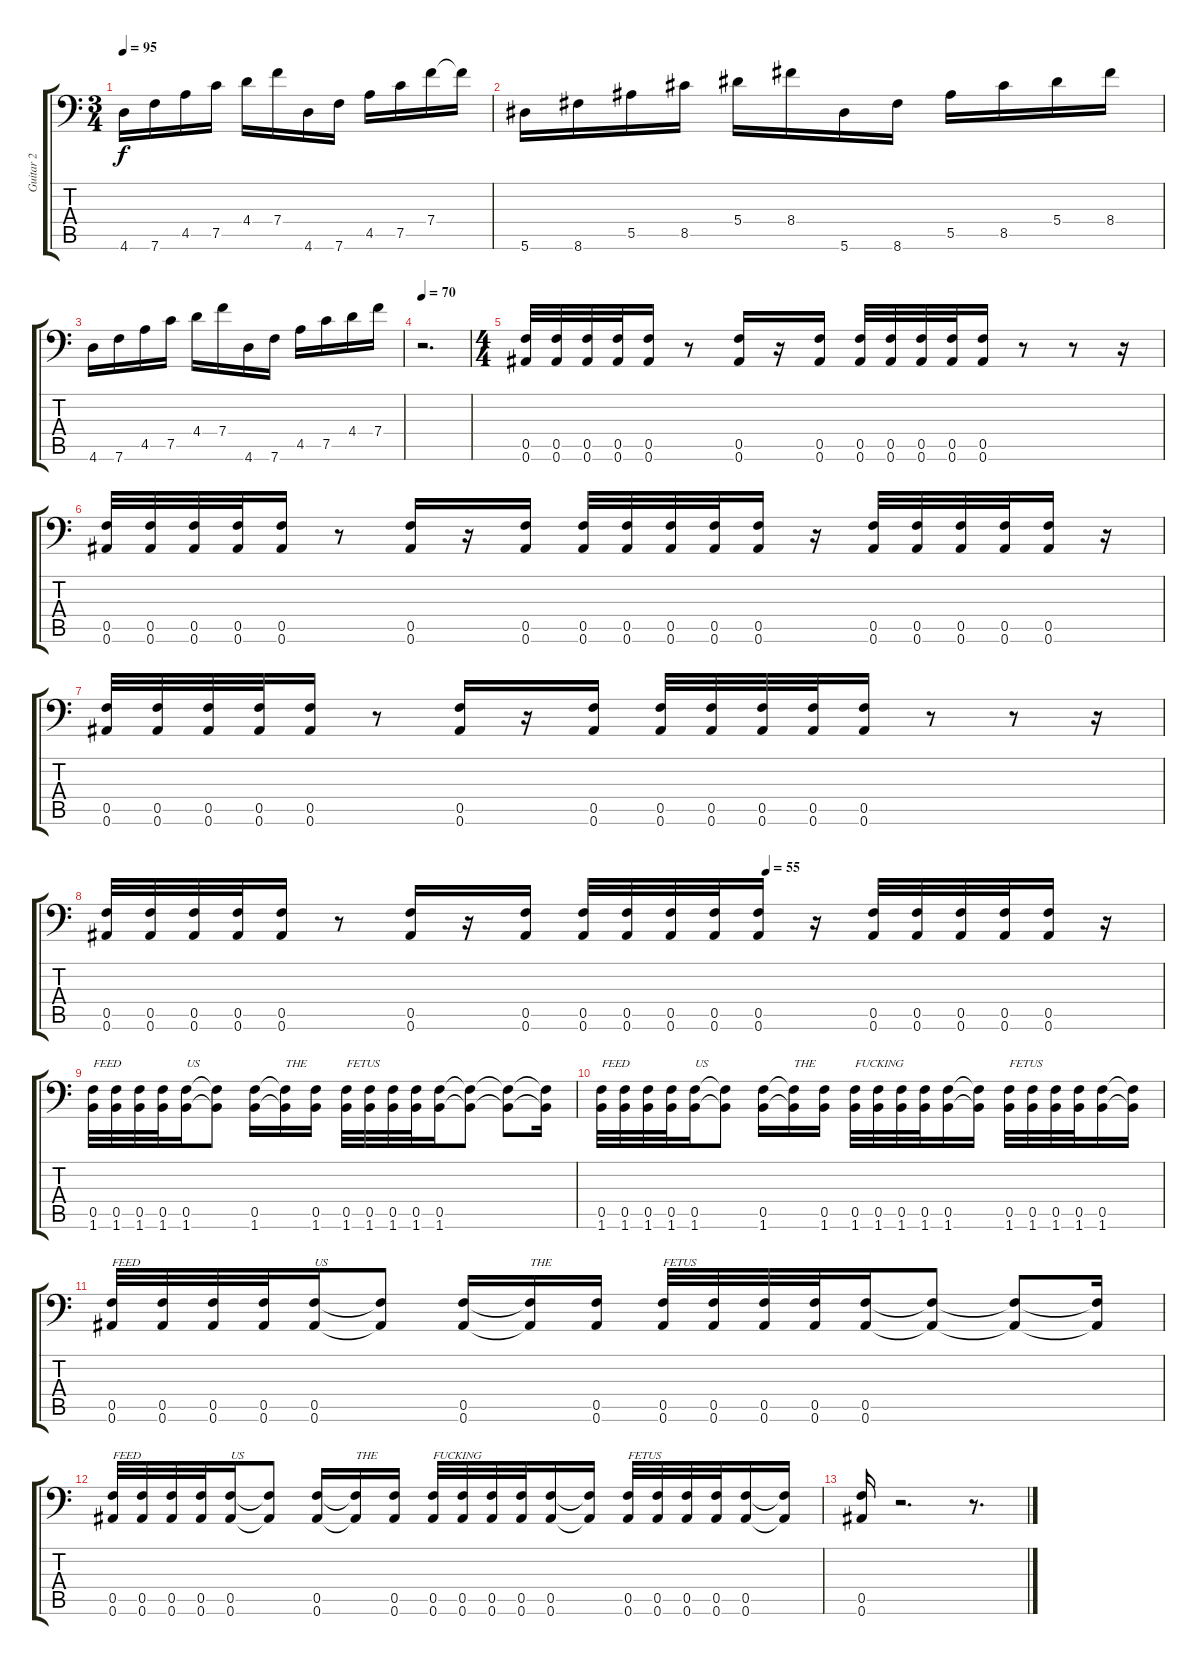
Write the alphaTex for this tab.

\track ("Guitar 2" "Guitar 2") {instrument distortionguitar}
\staff {score tabs}
\tuning (C4 G3 Eb3 Bb2 F2 Bb1) {hide}
\ts (3 4)
\tempo 95
\clef f4
\ks c
4.6.16{dy f} 7.6.16 4.5.16 7.5.16 4.4.16 7.4.16 4.6.16 7.6.16 4.5.16 7.5.16 7.4.16 7.4{t}.16 |
5.6.16 8.6.16 5.5.16 8.5.16 5.4.16 8.4.16 5.6.16 8.6.16 5.5.16 8.5.16 5.4.16 8.4.16 |
4.6.16 7.6.16 4.5.16 7.5.16 4.4.16 7.4.16 4.6.16 7.6.16 4.5.16 7.5.16 4.4.16 7.4.16 |
\tempo 70
r.2{d} |
\ts (4 4)
(0.5 0.6).32 (0.5 0.6).32 (0.5 0.6).32 (0.5 0.6).32 (0.5 0.6).16 r.8 (0.5 0.6).16 r.16 (0.5 0.6).16 (0.5 0.6).32 (0.5 0.6).32 (0.5 0.6).32 (0.5 0.6).32 (0.5 0.6).16 r.8 r.8 r.16 |
(0.5 0.6).32 (0.5 0.6).32 (0.5 0.6).32 (0.5 0.6).32 (0.5 0.6).16 r.8 (0.5 0.6).16 r.16 (0.5 0.6).16 (0.5 0.6).32 (0.5 0.6).32 (0.5 0.6).32 (0.5 0.6).32 (0.5 0.6).16 r.16 (0.5 0.6).32 (0.5 0.6).32 (0.5 0.6).32 (0.5 0.6).32 (0.5 0.6).16 r.16 |
(0.5 0.6).32 (0.5 0.6).32 (0.5 0.6).32 (0.5 0.6).32 (0.5 0.6).16 r.8 (0.5 0.6).16 r.16 (0.5 0.6).16 (0.5 0.6).32 (0.5 0.6).32 (0.5 0.6).32 (0.5 0.6).32 (0.5 0.6).16 r.8 r.8 r.16 |
\tempo (55 0.625)
(0.5 0.6).32 (0.5 0.6).32 (0.5 0.6).32 (0.5 0.6).32 (0.5 0.6).16 r.8 (0.5 0.6).16 r.16 (0.5 0.6).16 (0.5 0.6).32 (0.5 0.6).32 (0.5 0.6).32 (0.5 0.6).32 (0.5 0.6).16 r.16 (0.5 0.6).32 (0.5 0.6).32 (0.5 0.6).32 (0.5 0.6).32 (0.5 0.6).16 r.16 |
(0.5 1.6).32{txt "FEED"} (0.5 1.6).32 (0.5 1.6).32 (0.5 1.6).32 (0.5 1.6).16{txt "US"} (0.5{t} 1.6{t}).8 (0.5 1.6).16 (0.5{t} 1.6{t}).16{txt "THE"} (0.5 1.6).16 (0.5 1.6).32{txt "FETUS"} (0.5 1.6).32 (0.5 1.6).32 (0.5 1.6).32 (0.5 1.6).16 (0.5{t} 1.6{t}).8 (0.5{t} 1.6{t}).8 (0.5{t} 1.6{t}).16 |
(0.5 1.6).32{txt "FEED"} (0.5 1.6).32 (0.5 1.6).32 (0.5 1.6).32 (0.5 1.6).16{txt "US"} (0.5{t} 1.6{t}).8 (0.5 1.6).16 (0.5{t} 1.6{t}).16{txt "THE"} (0.5 1.6).16 (0.5 1.6).32{txt "FUCKING"} (0.5 1.6).32 (0.5 1.6).32 (0.5 1.6).32 (0.5 1.6).16 (0.5{t} 1.6{t}).16 (0.5 1.6).32{txt "FETUS"} (0.5 1.6).32 (0.5 1.6).32 (0.5 1.6).32 (0.5 1.6).16 (0.5{t} 1.6{t}).16 |
(0.5 0.6).32{txt "FEED"} (0.5 0.6).32 (0.5 0.6).32 (0.5 0.6).32 (0.5 0.6).16{txt "US"} (0.5{t} 0.6{t}).8 (0.5 0.6).16 (0.5{t} 0.6{t}).16{txt "THE"} (0.5 0.6).16 (0.5 0.6).32{txt "FETUS"} (0.5 0.6).32 (0.5 0.6).32 (0.5 0.6).32 (0.5 0.6).16 (0.5{t} 0.6{t}).8 (0.5{t} 0.6{t}).8 (0.5{t} 0.6{t}).16 |
(0.5 0.6).32{txt "FEED"} (0.5 0.6).32 (0.5 0.6).32 (0.5 0.6).32 (0.5 0.6).16{txt "US"} (0.5{t} 0.6{t}).8 (0.5 0.6).16 (0.5{t} 0.6{t}).16{txt "THE"} (0.5 0.6).16 (0.5 0.6).32{txt "FUCKING"} (0.5 0.6).32 (0.5 0.6).32 (0.5 0.6).32 (0.5 0.6).16 (0.5{t} 0.6{t}).16 (0.5 0.6).32{txt "FETUS"} (0.5 0.6).32 (0.5 0.6).32 (0.5 0.6).32 (0.5 0.6).16 (0.5{t} 0.6{t}).16 |
(0.5 0.6).16 r.2{d} r.8{d}
